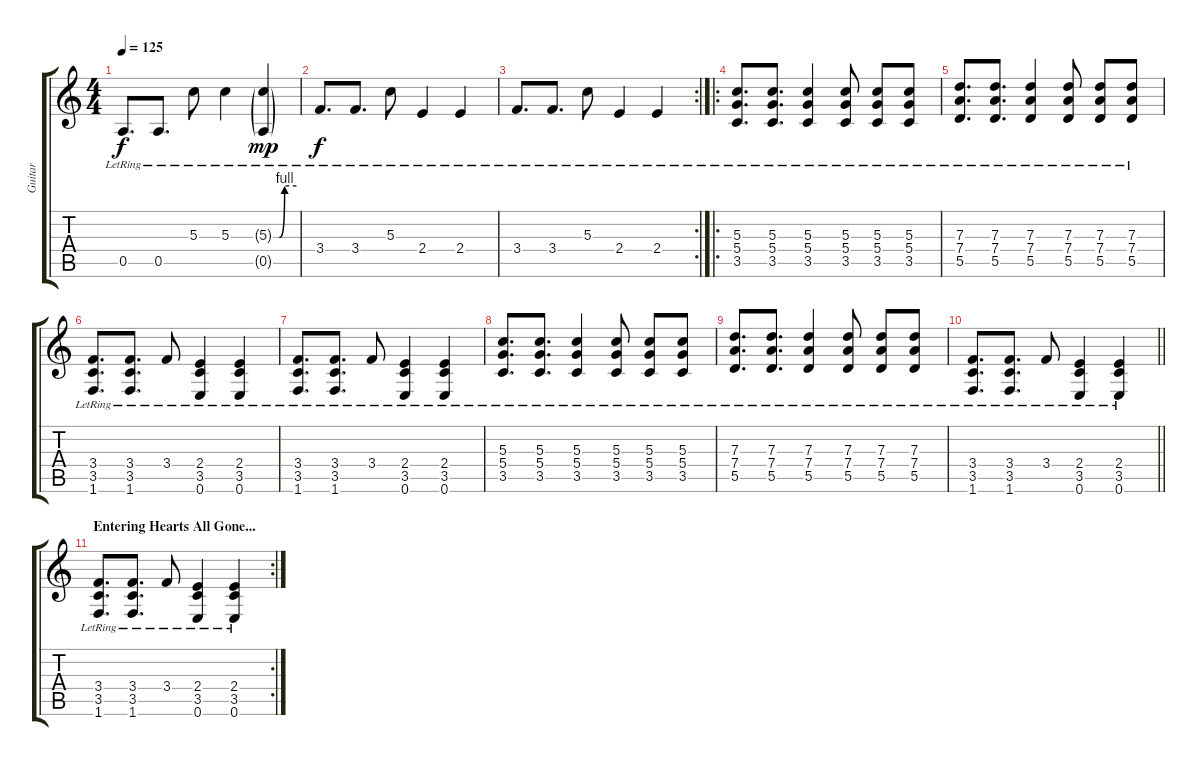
\track ("Guitar" "Guitar") {instrument electricguitarclean}
\staff {score tabs}
\tuning (E4 B3 G3 D3 A2 E2) {hide}
\ts (4 4)
\tempo 125
\clef g2
\ks c
0.5{lr}.8{d dy f} 0.5{lr}.8{d} 5.3{lr}.8 5.3{lr}.4 (5.3{be (custom 0 0 15 0 29 4 60 4) g} 0.5{g lr}).4{dy mp} |
3.4{lr}.8{d dy f} 3.4{lr}.8{d} 5.3{lr}.8 2.4{lr}.4 2.4{lr}.4 |
\rc 2
3.4{lr}.8{d} 3.4{lr}.8{d} 5.3{lr}.8 2.4{lr}.4 2.4{lr}.4 |
\ro
(5.3{lr} 5.4{lr} 3.5{lr}).8{d volume 9} (5.3{lr} 5.4{lr} 3.5{lr}).8{d} (5.3{lr} 5.4{lr} 3.5{lr}).4 (5.3{lr} 5.4{lr} 3.5{lr}).8 (5.3{lr} 5.4{lr} 3.5{lr}).8 (5.3{lr} 5.4{lr} 3.5{lr}).8 |
(7.3{lr} 7.4{lr} 5.5{lr}).8{d} (7.3{lr} 7.4{lr} 5.5{lr}).8{d} (7.3{lr} 7.4{lr} 5.5{lr}).4 (7.3{lr} 7.4{lr} 5.5{lr}).8 (7.3{lr} 7.4{lr} 5.5{lr}).8 (7.3{lr} 7.4{lr} 5.5{lr}).8 |
(3.4{lr} 3.5{lr} 1.6{lr}).8{d} (3.4{lr} 3.5{lr} 1.6{lr}).8{d} 3.4{lr}.8 (2.4{lr} 3.5{lr} 0.6{lr}).4 (2.4{lr} 3.5{lr} 0.6{lr}).4 |
(3.4{lr} 3.5{lr} 1.6{lr}).8{d} (3.4{lr} 3.5{lr} 1.6{lr}).8{d} 3.4{lr}.8 (2.4{lr} 3.5{lr} 0.6{lr}).4 (2.4{lr} 3.5{lr} 0.6{lr}).4 |
(5.3{lr} 5.4{lr} 3.5{lr}).8{d} (5.3{lr} 5.4{lr} 3.5{lr}).8{d} (5.3{lr} 5.4{lr} 3.5{lr}).4 (5.3{lr} 5.4{lr} 3.5{lr}).8 (5.3{lr} 5.4{lr} 3.5{lr}).8 (5.3{lr} 5.4{lr} 3.5{lr}).8 |
(7.3{lr} 7.4{lr} 5.5{lr}).8{d} (7.3{lr} 7.4{lr} 5.5{lr}).8{d} (7.3{lr} 7.4{lr} 5.5{lr}).4 (7.3{lr} 7.4{lr} 5.5{lr}).8 (7.3{lr} 7.4{lr} 5.5{lr}).8 (7.3{lr} 7.4{lr} 5.5{lr}).8 |
\barLineRight lightlight
(3.4{lr} 3.5{lr} 1.6{lr}).8{d} (3.4{lr} 3.5{lr} 1.6{lr}).8{d} 3.4{lr}.8 (2.4{lr} 3.5{lr} 0.6{lr}).4 (2.4{lr} 3.5{lr} 0.6{lr}).4 |
\rc 2
\section ("" "Entering Hearts All Gone...")
(3.4{lr} 3.5{lr} 1.6{lr}).8{d} (3.4{lr} 3.5{lr} 1.6{lr}).8{d} 3.4{lr}.8 (2.4{lr} 3.5{lr} 0.6{lr}).4 (2.4{lr} 3.5{lr} 0.6{lr}).4
